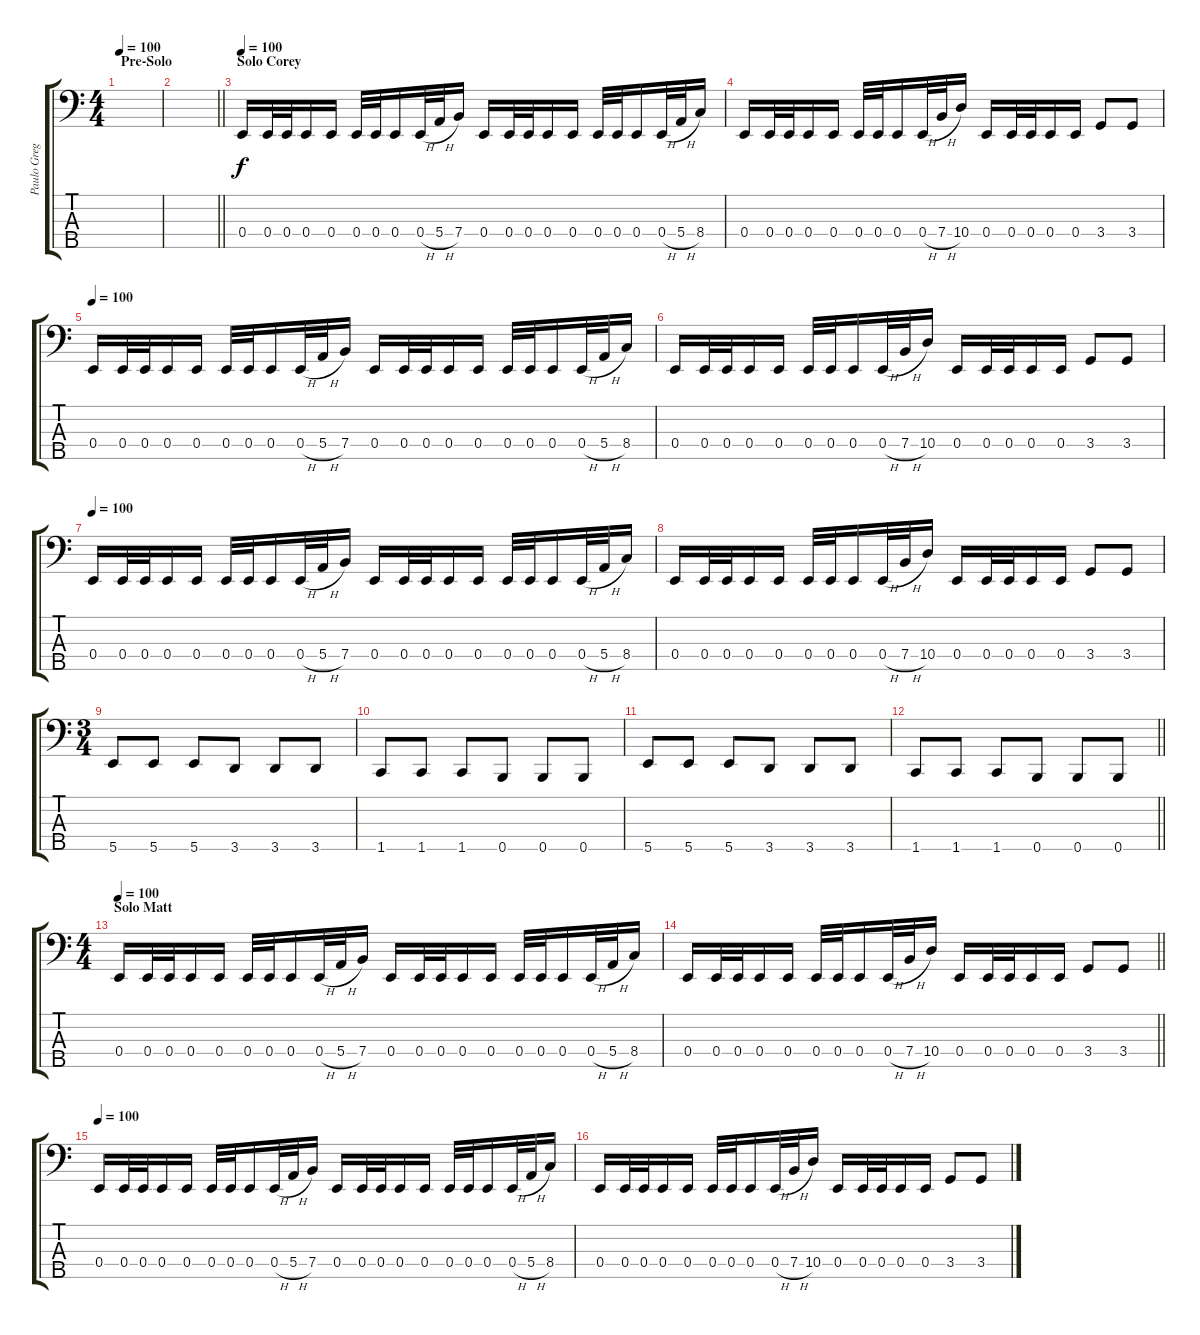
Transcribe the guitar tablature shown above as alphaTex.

\track ("Paulo Gregoletto" "Paulo Greg") {instrument electricbassfinger}
\staff {score tabs}
\tuning (G2 D2 A1 E1 B0) {hide}
\ts (4 4)
\section ("" "Pre-Solo")
\tempo 100
\clef f4
\ks c
|
\barLineRight lightlight
|
\section ("" "Solo Corey")
\tempo 100
0.4.16 0.4.32 0.4.32 0.4.16 0.4.16 0.4.32 0.4.32 0.4.16 0.4{h}.32 5.4{h}.32 7.4.16 0.4.16 0.4.32 0.4.32 0.4.16 0.4.16 0.4.32 0.4.32 0.4.16 0.4{h}.32 5.4{h}.32 8.4.16 |
0.4.16 0.4.32 0.4.32 0.4.16 0.4.16 0.4.32 0.4.32 0.4.16 0.4{h}.32 7.4{h}.32 10.4.16 0.4.16 0.4.32 0.4.32 0.4.16 0.4.16 3.4.8 3.4.8 |
\tempo 100
0.4.16 0.4.32 0.4.32 0.4.16 0.4.16 0.4.32 0.4.32 0.4.16 0.4{h}.32 5.4{h}.32 7.4.16 0.4.16 0.4.32 0.4.32 0.4.16 0.4.16 0.4.32 0.4.32 0.4.16 0.4{h}.32 5.4{h}.32 8.4.16 |
0.4.16 0.4.32 0.4.32 0.4.16 0.4.16 0.4.32 0.4.32 0.4.16 0.4{h}.32 7.4{h}.32 10.4.16 0.4.16 0.4.32 0.4.32 0.4.16 0.4.16 3.4.8 3.4.8 |
\tempo 100
0.4.16 0.4.32 0.4.32 0.4.16 0.4.16 0.4.32 0.4.32 0.4.16 0.4{h}.32 5.4{h}.32 7.4.16 0.4.16 0.4.32 0.4.32 0.4.16 0.4.16 0.4.32 0.4.32 0.4.16 0.4{h}.32 5.4{h}.32 8.4.16 |
0.4.16 0.4.32 0.4.32 0.4.16 0.4.16 0.4.32 0.4.32 0.4.16 0.4{h}.32 7.4{h}.32 10.4.16 0.4.16 0.4.32 0.4.32 0.4.16 0.4.16 3.4.8 3.4.8 |
\ts (3 4)
5.5.8 5.5.8 5.5.8 3.5.8 3.5.8 3.5.8 |
1.5.8 1.5.8 1.5.8 0.5.8 0.5.8 0.5.8 |
5.5.8 5.5.8 5.5.8 3.5.8 3.5.8 3.5.8 |
\barLineRight lightlight
1.5.8 1.5.8 1.5.8 0.5.8 0.5.8 0.5.8 |
\ts (4 4)
\section ("" "Solo Matt")
\tempo 100
0.4.16 0.4.32 0.4.32 0.4.16 0.4.16 0.4.32 0.4.32 0.4.16 0.4{h}.32 5.4{h}.32 7.4.16 0.4.16 0.4.32 0.4.32 0.4.16 0.4.16 0.4.32 0.4.32 0.4.16 0.4{h}.32 5.4{h}.32 8.4.16 |
\barLineRight lightlight
0.4.16 0.4.32 0.4.32 0.4.16 0.4.16 0.4.32 0.4.32 0.4.16 0.4{h}.32 7.4{h}.32 10.4.16 0.4.16 0.4.32 0.4.32 0.4.16 0.4.16 3.4.8 3.4.8 |
\tempo 100
0.4.16 0.4.32 0.4.32 0.4.16 0.4.16 0.4.32 0.4.32 0.4.16 0.4{h}.32 5.4{h}.32 7.4.16 0.4.16 0.4.32 0.4.32 0.4.16 0.4.16 0.4.32 0.4.32 0.4.16 0.4{h}.32 5.4{h}.32 8.4.16 |
0.4.16 0.4.32 0.4.32 0.4.16 0.4.16 0.4.32 0.4.32 0.4.16 0.4{h}.32 7.4{h}.32 10.4.16 0.4.16 0.4.32 0.4.32 0.4.16 0.4.16 3.4.8 3.4.8
